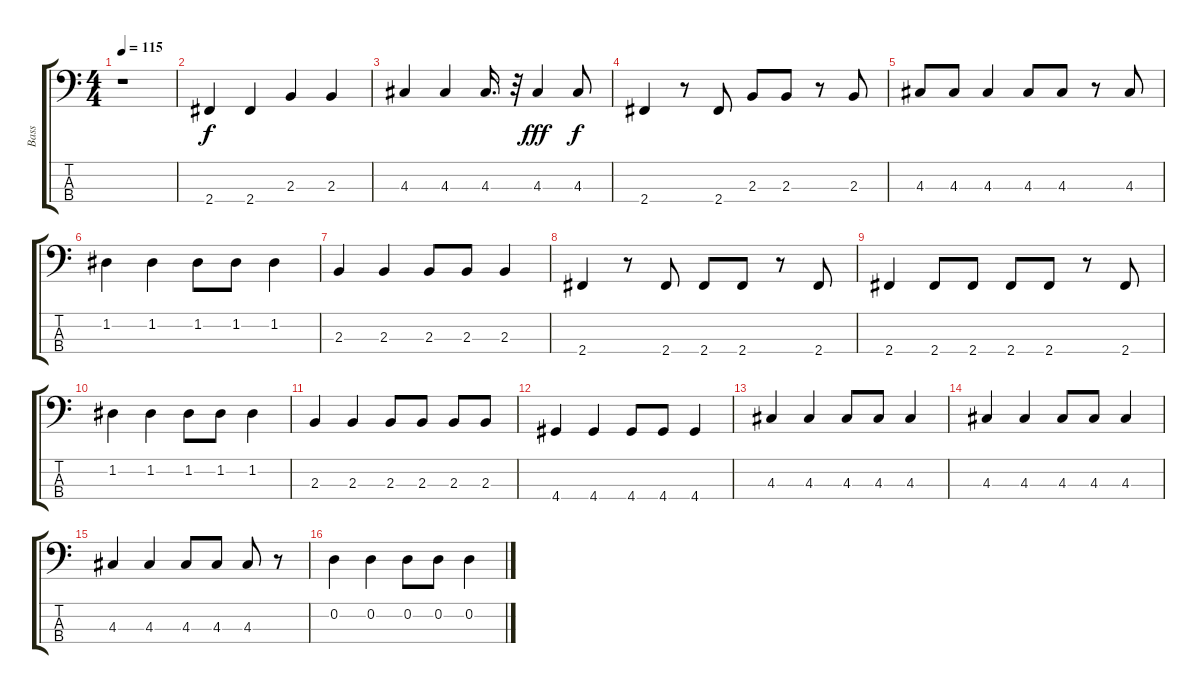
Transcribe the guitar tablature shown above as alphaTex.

\track ("Bass" "Bass") {instrument electricbassfinger}
\staff {score tabs}
\tuning (G2 D2 A1 E1) {hide}
\ts (4 4)
\tempo 115
\clef f4
\ks c
r.1{dy f} |
2.4.4 2.4.4 2.3.4 2.3.4 |
4.3.4 4.3.4 4.3.16{d} r.32 4.3.4{dy fff} 4.3.8{dy f} |
2.4.4 r.8 2.4.8 2.3.8 2.3.8 r.8 2.3.8 |
4.3.8 4.3.8 4.3.4 4.3.8 4.3.8 r.8 4.3.8 |
1.2.4 1.2.4 1.2.8 1.2.8 1.2.4 |
2.3.4 2.3.4 2.3.8 2.3.8 2.3.4 |
2.4.4 r.8 2.4.8 2.4.8 2.4.8 r.8 2.4.8 |
2.4.4 2.4.8 2.4.8 2.4.8 2.4.8 r.8 2.4.8 |
1.2.4 1.2.4 1.2.8 1.2.8 1.2.4 |
2.3.4 2.3.4 2.3.8 2.3.8 2.3.8 2.3.8 |
4.4.4 4.4.4 4.4.8 4.4.8 4.4.4 |
4.3.4 4.3.4 4.3.8 4.3.8 4.3.4 |
4.3.4 4.3.4 4.3.8 4.3.8 4.3.4 |
4.3.4 4.3.4 4.3.8 4.3.8 4.3.8 r.8 |
0.2.4 0.2.4 0.2.8 0.2.8 0.2.4
